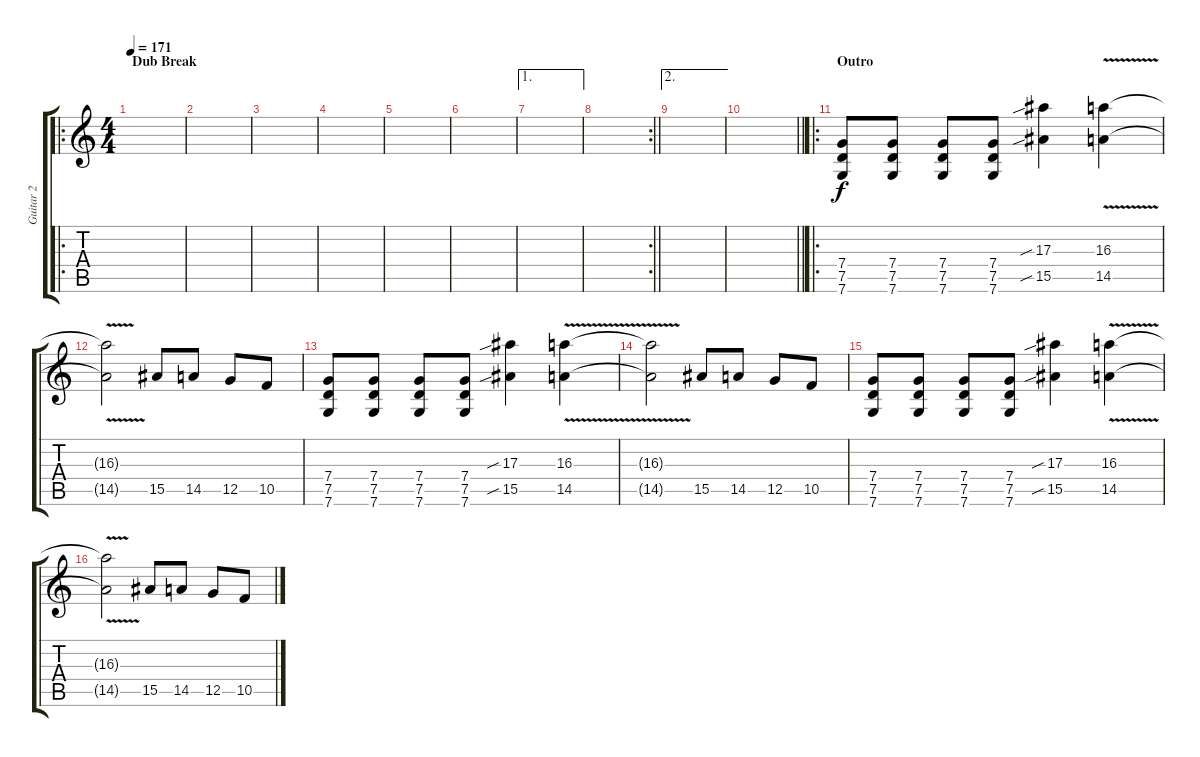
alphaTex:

\track ("Guitar 2" "Guitar 2") {instrument distortionguitar}
\staff {score tabs}
\tuning (D4 A3 F3 C3 G2 C2) {hide}
\ro
\ts (4 4)
\section ("" "Dub Break")
\tempo 171
\clef g2
\ks c
|
|
|
|
|
|
\ae 1
|
\rc 2
\barLineRight lightlight
|
\ae 2
|
\barLineRight lightlight
|
\ro
\section ("" "Outro")
(7.4 7.5 7.6).8 (7.4 7.5 7.6).8 (7.4 7.5 7.6).8 (7.4 7.5 7.6).8 (17.3{sib} 15.5{sib}).4 (16.3{v} 14.5{v}).4 |
(16.3{t} 14.5{t}).2 15.5.8 14.5.8 12.5.8 10.5.8 |
(7.4 7.5 7.6).8 (7.4 7.5 7.6).8 (7.4 7.5 7.6).8 (7.4 7.5 7.6).8 (17.3{sib} 15.5{sib}).4 (16.3{v} 14.5{v}).4 |
(16.3{t} 14.5{t}).2 15.5.8 14.5.8 12.5.8 10.5.8 |
(7.4 7.5 7.6).8 (7.4 7.5 7.6).8 (7.4 7.5 7.6).8 (7.4 7.5 7.6).8 (17.3{sib} 15.5{sib}).4 (16.3{v} 14.5{v}).4 |
(16.3{t} 14.5{t}).2 15.5.8 14.5.8 12.5.8 10.5.8
